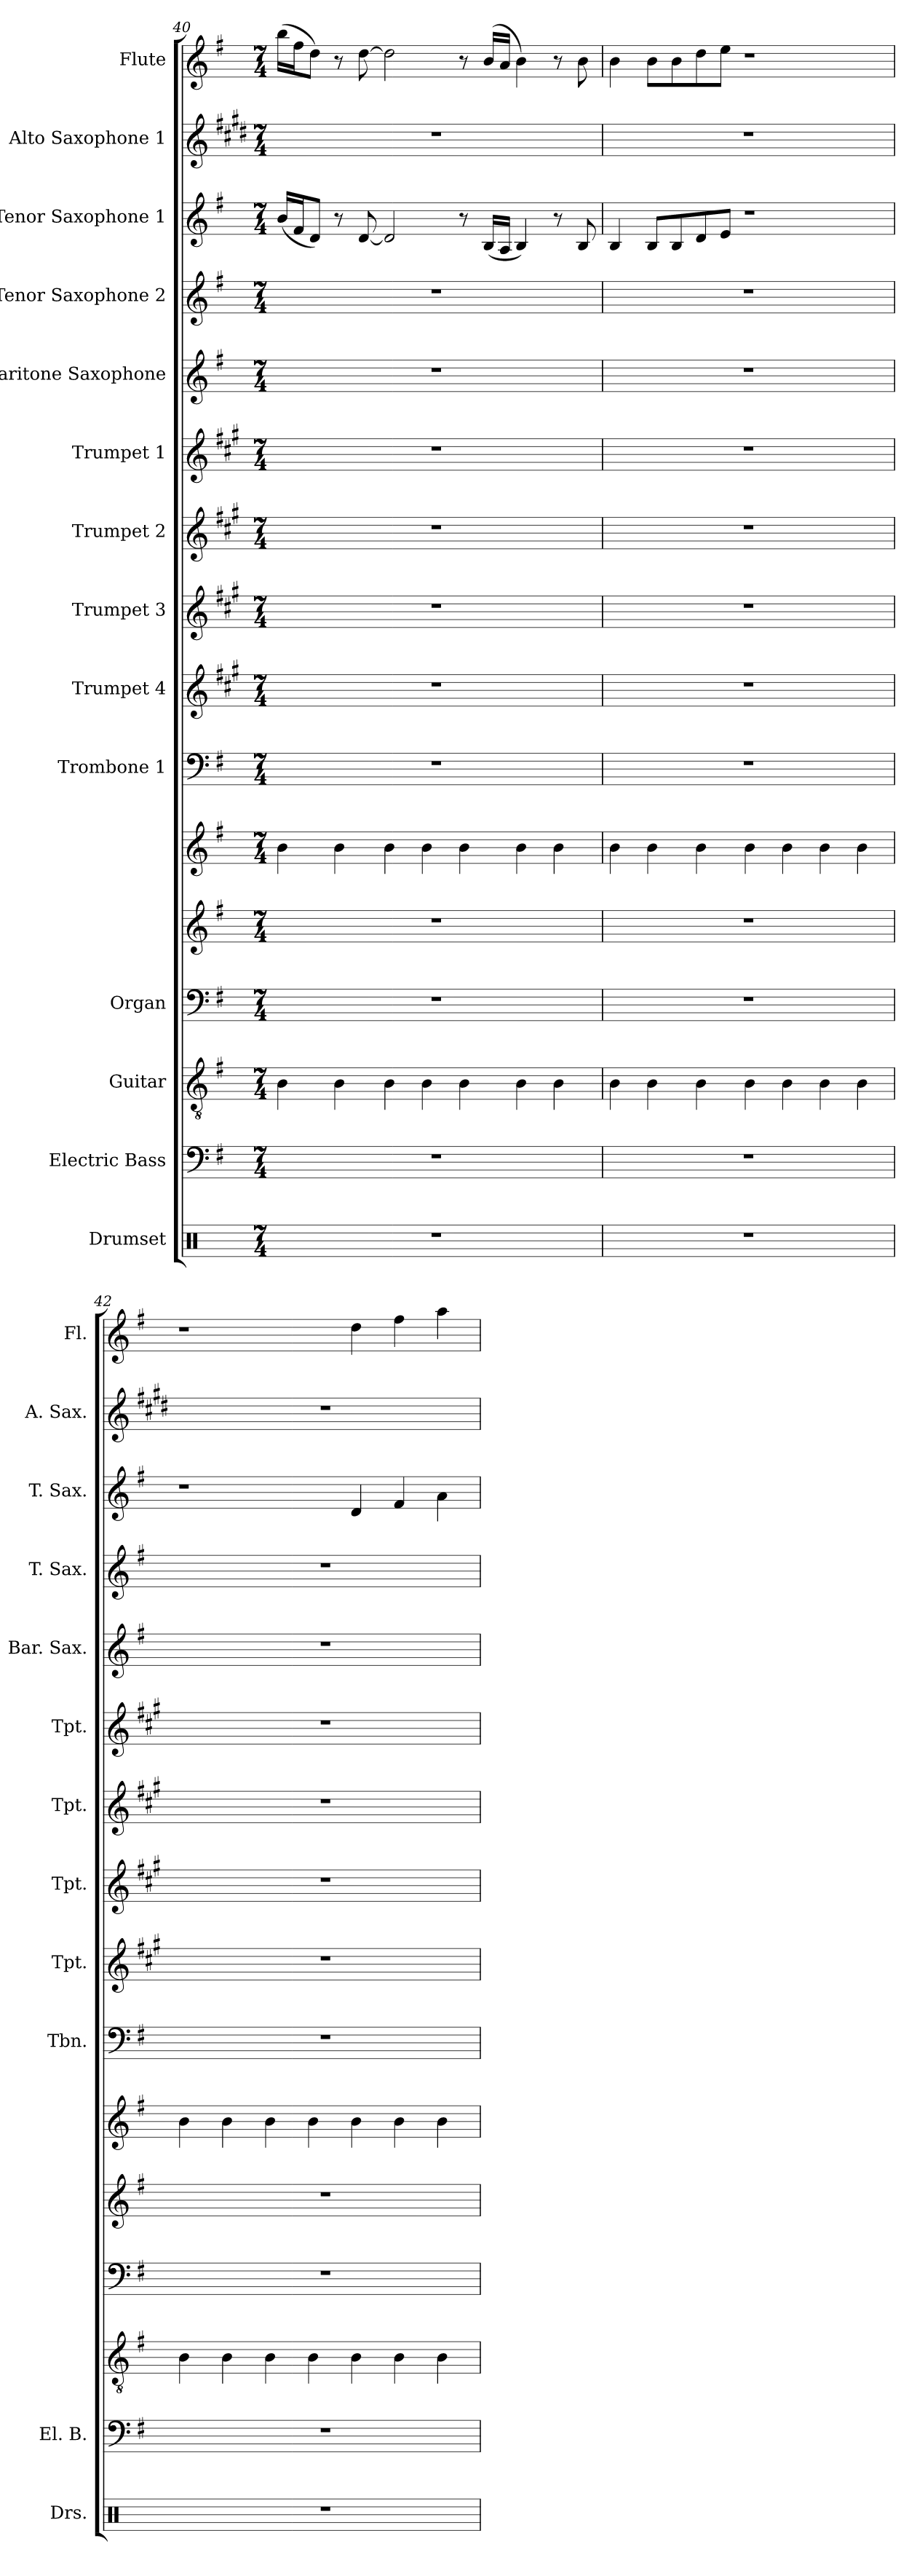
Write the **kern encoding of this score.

**kern	**kern	**kern	**kern	**kern	**kern	**kern	**kern	**kern	**kern	**kern	**kern	**kern	**kern	**kern	**kern
*part14	*part13	*part12	*part11	*part11	*part11	*part10	*part9	*part8	*part7	*part6	*part5	*part4	*part3	*part2	*part1
*staff16	*staff15	*staff14	*staff13	*staff12	*staff11	*staff10	*staff9	*staff8	*staff7	*staff6	*staff5	*staff4	*staff3	*staff2	*staff1
*I"Drumset	*I"Electric Bass	*I"Guitar	*I"Organ	*	*	*I"Trombone 1	*I"Trumpet 4	*I"Trumpet 3	*I"Trumpet 2	*I"Trumpet 1	*I"Baritone Saxophone	*I"Tenor Saxophone 2	*I"Tenor Saxophone 1	*I"Alto Saxophone 1	*I"Flute
*I'Drs.	*I'El. B.	*	*	*	*	*I'Tbn.	*I'Tpt.	*I'Tpt.	*I'Tpt.	*I'Tpt.	*I'Bar. Sax.	*I'T. Sax.	*I'T. Sax.	*I'A. Sax.	*I'Fl.
*clefX	*clefF4	*clefGv2	*clefF4	*clefG2	*clefG2	*clefF4	*clefG2	*clefG2	*clefG2	*clefG2	*clefG2	*clefG2	*clefG2	*clefG2	*clefG2
*	*ITrd7c12	*	*	*	*	*	*ITrd1c2	*ITrd1c2	*ITrd1c2	*ITrd1c2	*ITrd12c21	*ITrd8c14	*ITrd8c14	*ITrd5c9	*
*k[]	*k[f#]	*k[f#]	*k[f#]	*k[f#]	*k[f#]	*k[f#]	*k[f#]	*k[f#]	*k[f#]	*k[f#]	*k[f#]	*k[f#]	*k[f#]	*k[f#]	*k[f#]
*M7/4	*M7/4	*M7/4	*M7/4	*M7/4	*M7/4	*M7/4	*M7/4	*M7/4	*M7/4	*M7/4	*M7/4	*M7/4	*M7/4	*M7/4	*M7/4
=40	=40	=40	=40	=40	=40	=40	=40	=40	=40	=40	=40	=40	=40	=40	=40
1..r	1..r	4B	1..r	1..r	4b	1..r	1..r	1..r	1..r	1..r	1..r	1..r	(16B/LL	1..r	(16bb\LL
.	.	.	.	.	.	.	.	.	.	.	.	.	16F#/J	.	16ff#\J
.	.	.	.	.	.	.	.	.	.	.	.	.	8D/J)	.	8dd\J)
.	.	4B	.	.	4b	.	.	.	.	.	.	.	8r	.	8r
.	.	.	.	.	.	.	.	.	.	.	.	.	[8D/	.	[8dd\
.	.	4B	.	.	4b	.	.	.	.	.	.	.	2D/]	.	2dd\]
.	.	4B	.	.	4b	.	.	.	.	.	.	.	.	.	.
.	.	4B	.	.	4b	.	.	.	.	.	.	.	8r	.	8r
.	.	.	.	.	.	.	.	.	.	.	.	.	(16BB/LL	.	(16b/LL
.	.	.	.	.	.	.	.	.	.	.	.	.	16AA/JJ	.	16a/JJ
.	.	4B	.	.	4b	.	.	.	.	.	.	.	4BB/)	.	4b\)
.	.	4B	.	.	4b	.	.	.	.	.	.	.	8r	.	8r
.	.	.	.	.	.	.	.	.	.	.	.	.	8BB/	.	8b\
=41	=41	=41	=41	=41	=41	=41	=41	=41	=41	=41	=41	=41	=41	=41	=41
1..r	1..r	4B	1..r	1..r	4b	1..r	1..r	1..r	1..r	1..r	1..r	1..r	4BB/	1..r	4b\
.	.	4B	.	.	4b	.	.	.	.	.	.	.	8BB/L	.	8b\L
.	.	.	.	.	.	.	.	.	.	.	.	.	8BB/	.	8b\
.	.	4B	.	.	4b	.	.	.	.	.	.	.	8D/	.	8dd\
.	.	.	.	.	.	.	.	.	.	.	.	.	8E/J	.	8ee\J
.	.	4B	.	.	4b	.	.	.	.	.	.	.	1r	.	1r
.	.	4B	.	.	4b	.	.	.	.	.	.	.	.	.	.
.	.	4B	.	.	4b	.	.	.	.	.	.	.	.	.	.
.	.	4B	.	.	4b	.	.	.	.	.	.	.	.	.	.
=42	=42	=42	=42	=42	=42	=42	=42	=42	=42	=42	=42	=42	=42	=42	=42
1..r	1..r	4B	1..r	1..r	4b	1..r	1..r	1..r	1..r	1..r	1..r	1..r	1r	1..r	1r
.	.	4B	.	.	4b	.	.	.	.	.	.	.	.	.	.
.	.	4B	.	.	4b	.	.	.	.	.	.	.	.	.	.
.	.	4B	.	.	4b	.	.	.	.	.	.	.	.	.	.
.	.	4B	.	.	4b	.	.	.	.	.	.	.	4D/	.	4dd\
.	.	4B	.	.	4b	.	.	.	.	.	.	.	4F#/	.	4ff#\
.	.	4B	.	.	4b	.	.	.	.	.	.	.	4A\	.	4aa\
=	=	=	=	=	=	=	=	=	=	=	=	=	=	=	=
*-	*-	*-	*-	*-	*-	*-	*-	*-	*-	*-	*-	*-	*-	*-	*-
